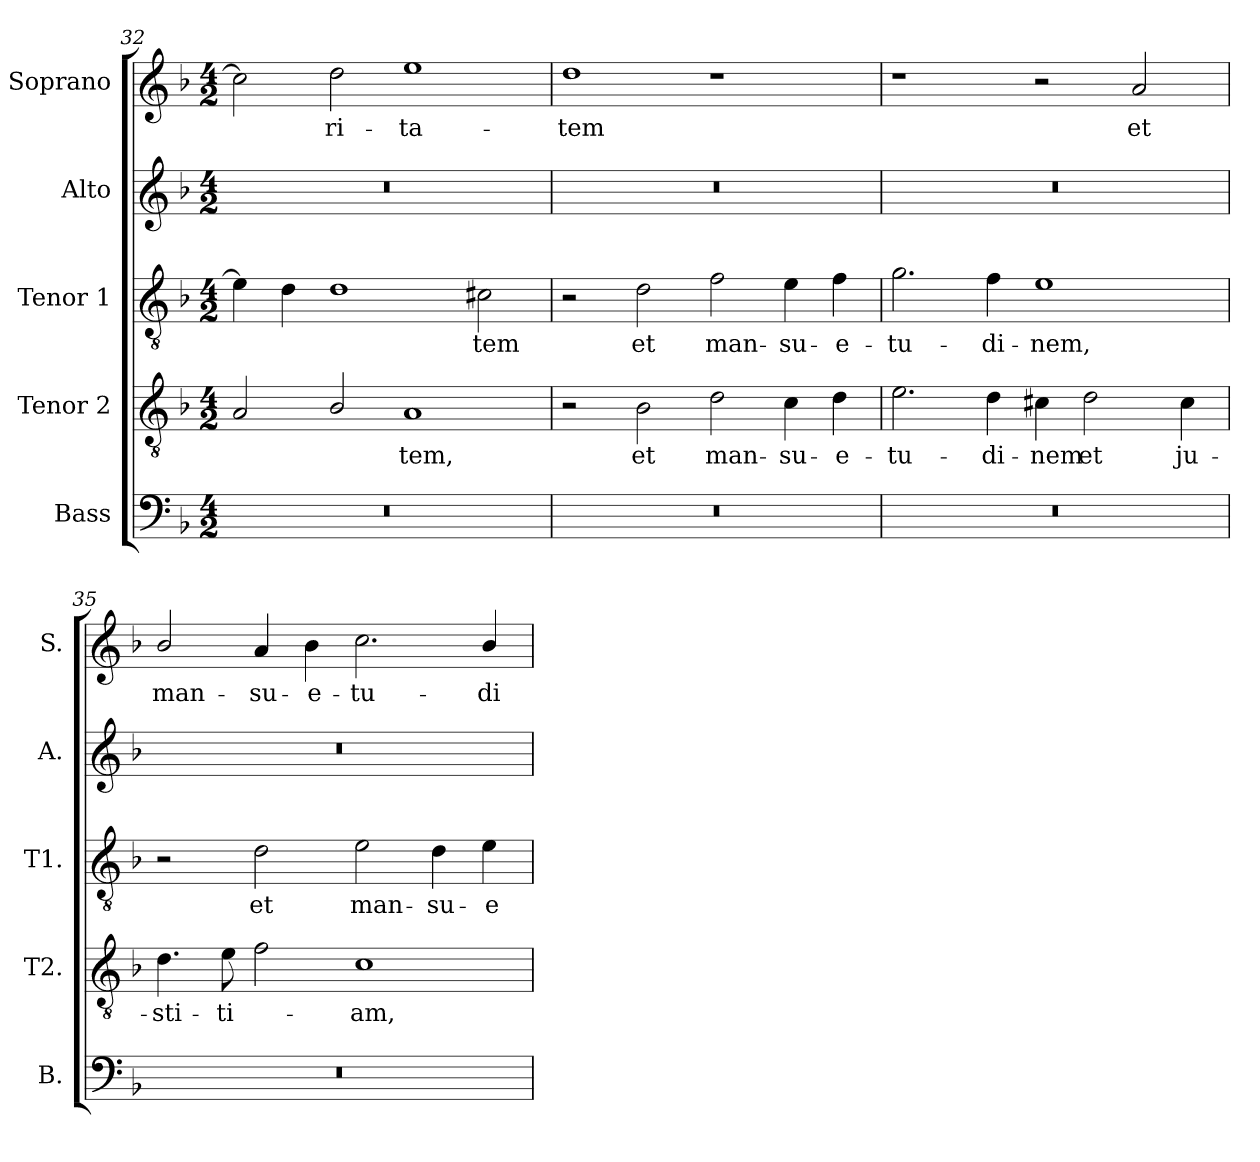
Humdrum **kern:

**kern	**kern	**text	**kern	**text	**kern	**kern	**text
*part5	*part4	*part4	*part3	*part3	*part2	*part1	*part1
*staff5	*staff4	*staff4	*staff3	*staff3	*staff2	*staff1	*staff1
*I"Bass	*I"Tenor 2	*	*I"Tenor 1	*	*I"Alto	*I"Soprano	*
*I'B.	*I'T2.	*	*I'T1.	*	*I'A.	*I'S.	*
*clefF4	*clefGv2	*	*clefGv2	*	*clefG2	*clefG2	*
*	*ITrd7c12	*	*ITrd7c12	*	*	*	*
*k[b-]	*k[b-]	*	*k[b-]	*	*k[b-]	*k[b-]	*
*F:	*F:	*	*F:	*	*F:	*F:	*
*M4/2	*M4/2	*	*M4/2	*	*M4/2	*M4/2	*
=32	=32	=32	=32	=32	=32	=32	=32
!LO:N:vis=1	!	!	!	!	!LO:N:vis=1	!	!
0r	2AAi/	.	4Ei\]	.	0r	2cci\]	.
.	.	.	4Di\	.	.	.	.
!	!	!	!	!	!	!	!LO:LY:b:color=#000000
.	2BB-i/	.	1Di	.	.	2ddi\	-ri-
!	!	!LO:LY:b:color=#000000	!	!	!	!	!
!	!	!	!	!	!	!	!LO:LY:b:color=#000000
.	1AAi	-tem,	.	.	.	1eei	-ta-
!	!	!	!	!LO:LY:b:color=#000000	!	!	!
.	.	.	2C#Xi\	-tem	.	.	.
!!LO:LB:g=z
=33	=33	=33	=33	=33	=33	=33	=33
!LO:N:vis=1	!	!	!	!	!LO:N:vis=1	!	!
!	!	!	!	!	!	!	!LO:LY:b:color=#000000
0r	2r	.	2r	.	0r	1ddi	-tem
!	!	!LO:LY:b:color=#000000	!	!	!	!	!
!	!	!	!	!LO:LY:b:color=#000000	!	!	!
.	2BB-i\	et	2Di\	et	.	.	.
!	!	!LO:LY:b:color=#000000	!	!	!	!	!
!	!	!	!	!LO:LY:b:color=#000000	!	!	!
.	2Di\	man-	2Fi\	man-	.	1r	.
!	!	!LO:LY:b:color=#000000	!	!	!	!	!
!	!	!	!	!LO:LY:b:color=#000000	!	!	!
.	4Ci\	-su-	4Ei\	-su-	.	.	.
!	!	!LO:LY:b:color=#000000	!	!	!	!	!
!	!	!	!	!LO:LY:b:color=#000000	!	!	!
.	4Di\	-e-	4Fi\	-e-	.	.	.
=34	=34	=34	=34	=34	=34	=34	=34
!LO:N:vis=1	!	!	!	!	!	!	!
!	!	!LO:LY:b:color=#000000	!	!	!	!	!
!	!	!	!	!LO:LY:b:color=#000000	!LO:N:vis=1	!	!
0r	2.Ei\	-tu-	2.Gi\	-tu-	0r	1r	.
!	!	!LO:LY:b:color=#000000	!	!	!	!	!
!	!	!	!	!LO:LY:b:color=#000000	!	!	!
.	4Di\	-di-	4Fi\	-di-	.	.	.
!	!	!LO:LY:b:color=#000000	!	!	!	!	!
!	!	!	!	!LO:LY:b:color=#000000	!	!	!
.	4C#Xi\	-nem	1Ei	-nem,	.	2r	.
!	!	!LO:LY:b:color=#000000	!	!	!	!	!
.	2Di\	et	.	.	.	.	.
!	!	!	!	!	!	!	!LO:LY:b:color=#000000
.	.	.	.	.	.	2ai/	et
!	!	!LO:LY:b:color=#000000	!	!	!	!	!
.	4C#i\	ju-	.	.	.	.	.
=35	=35	=35	=35	=35	=35	=35	=35
!LO:N:vis=1	!	!	!	!	!	!	!
!	!	!LO:LY:b:color=#000000	!	!	!LO:N:vis=1	!	!
!	!	!	!	!	!	!	!LO:LY:b:color=#000000
0r	4.Di\	-sti-	2r	.	0r	2b-i/	man-
!	!	!LO:LY:b:color=#000000	!	!	!	!	!
.	8Ei\	-ti-	.	.	.	.	.
!	!	!	!	!LO:LY:b:color=#000000	!	!	!
!	!	!	!	!	!	!	!LO:LY:b:color=#000000
.	2Fi\	.	2Di\	et	.	4ai/	-su-
!	!	!	!	!	!	!	!LO:LY:b:color=#000000
.	.	.	.	.	.	4b-i\	-e-
!	!	!LO:LY:b:color=#000000	!	!	!	!	!
!	!	!	!	!LO:LY:b:color=#000000	!	!	!
!	!	!	!	!	!	!	!LO:LY:b:color=#000000
.	1Ci	-am,	2Ei\	man-	.	2.cci\	-tu-
!	!	!	!	!LO:LY:b:color=#000000	!	!	!
.	.	.	4Di\	-su-	.	.	.
!	!	!	!	!LO:LY:b:color=#000000	!	!	!
!	!	!	!	!	!	!	!LO:LY:b:color=#000000
.	.	.	4Ei\	-e-	.	4b-i/	-di-
=	=	=	=	=	=	=	=
*-	*-	*-	*-	*-	*-	*-	*-
